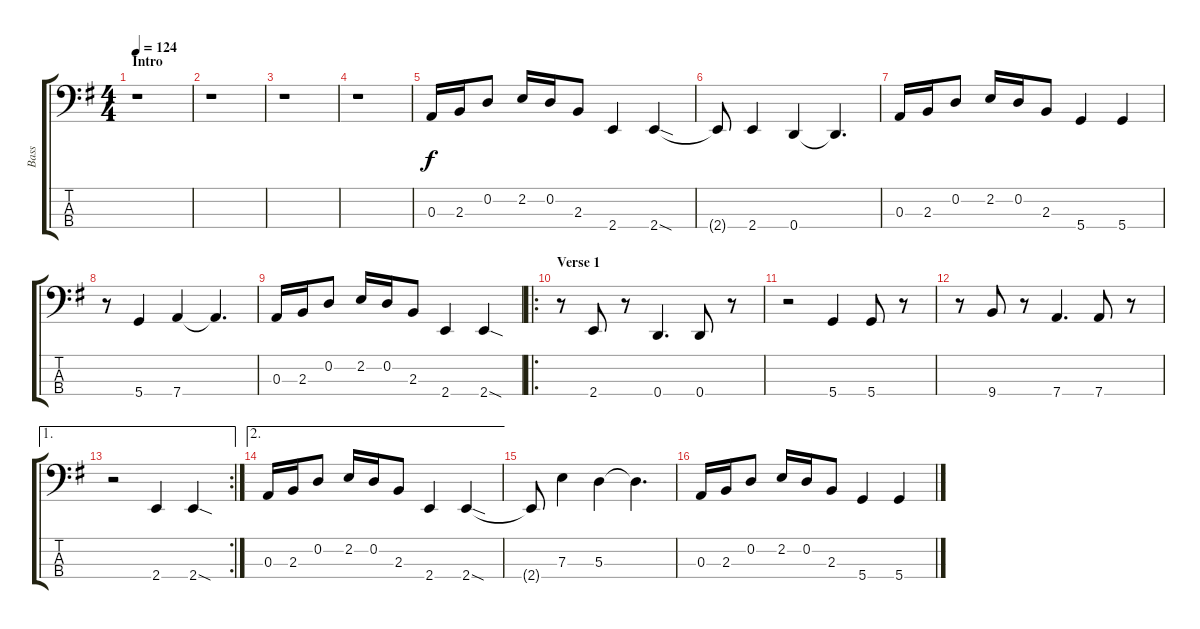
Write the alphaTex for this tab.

\track ("Bass" "Bass") {instrument electricbassfinger}
\staff {score tabs}
\tuning (G2 D2 A1 D1) {hide}
\ts (4 4)
\section ("" "Intro")
\tempo 124
\clef f4
\ks g
r.1{dy f instrument electricbassfinger} |
r.1 |
r.1 |
r.1 |
0.3.16 2.3.16 0.2.8 2.2.16 0.2.16 2.3.8 2.4.4 2.4{sod}.4 |
2.4{t}.8 2.4.4 0.4.4 0.4{t}.4{d} |
0.3.16 2.3.16 0.2.8 2.2.16 0.2.16 2.3.8 5.4.4 5.4.4 |
r.8 5.4.4 7.4.4 7.4{t}.4{d} |
0.3.16 2.3.16 0.2.8 2.2.16 0.2.16 2.3.8 2.4.4 2.4{sod}.4 |
\ro
\section ("" "Verse 1")
r.8 2.4.8 r.8 0.4.4{d} 0.4.8 r.8 |
r.2 5.4.4 5.4.8 r.8 |
r.8 9.4.8 r.8 7.4.4{d} 7.4.8 r.8 |
\ae 1
\rc 2
r.2 2.4.4 2.4{sod}.4 |
\ae 2
0.3.16 2.3.16 0.2.8 2.2.16 0.2.16 2.3.8 2.4.4 2.4{sod}.4 |
2.4{t}.8 7.3.4 5.3.4 5.3{t}.4{d} |
0.3.16 2.3.16 0.2.8 2.2.16 0.2.16 2.3.8 5.4.4 5.4.4
